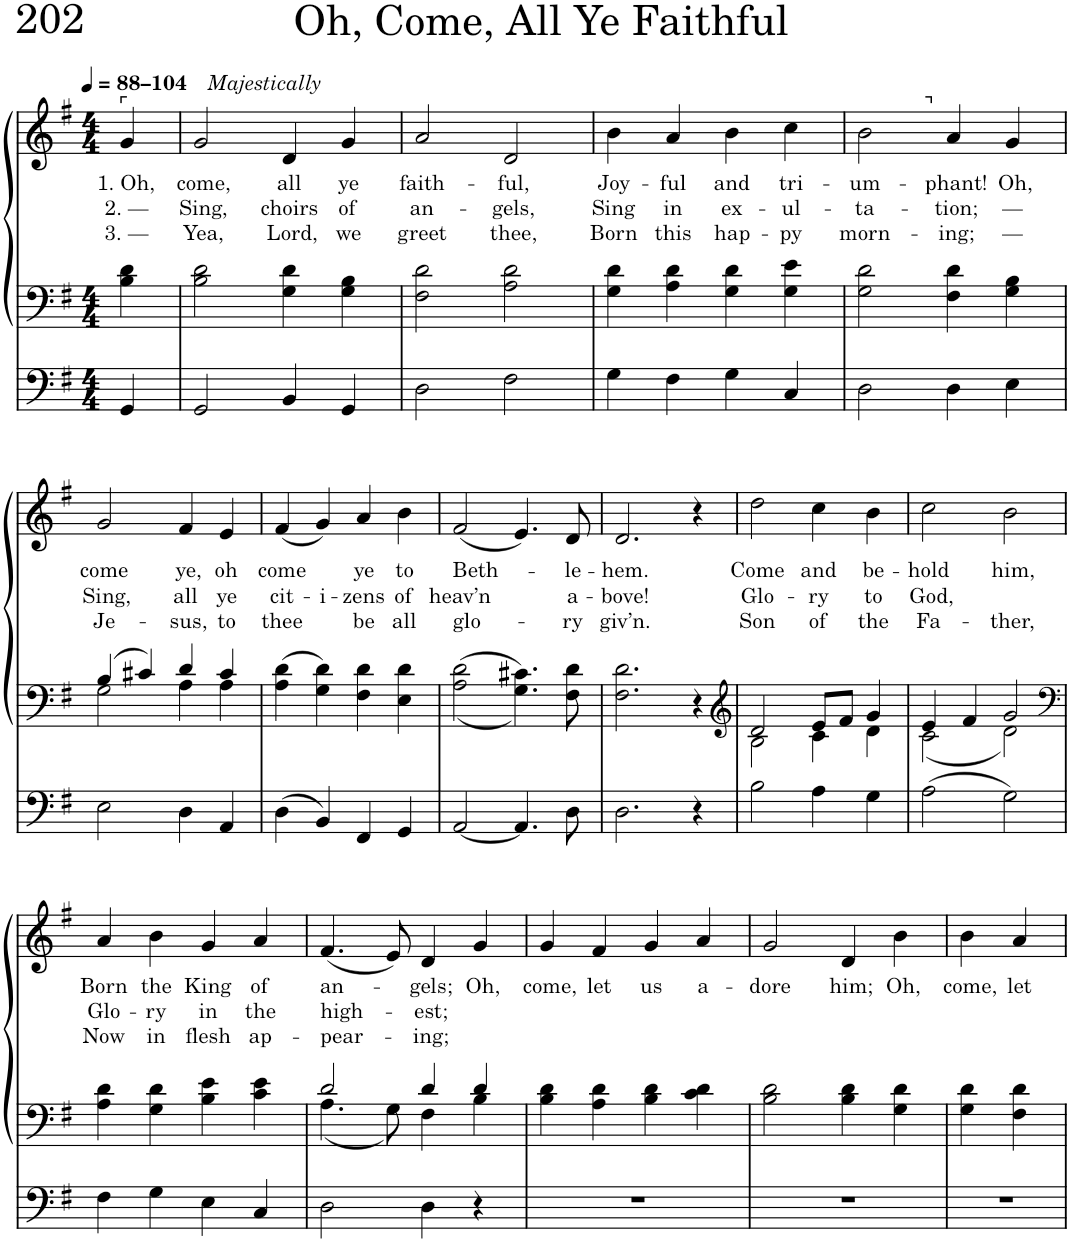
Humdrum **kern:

**kern	**kern	**kern	**text	**text	**text
*part1	*part1	*part1	*part1	*part1	*part1
*staff3	*staff2	*staff1	*staff1	*staff1	*staff1
*I"Organ	*	*	*	*	*
*I'Org.	*	*	*	*	*
*clefF4	*clefF4	*clefG2	*	*	*
*k[f#]	*k[f#]	*k[f#]	*	*	*
*M4/4	*M4/4	*M4/4	*	*	*
*MM88	*MM88	*MM88	*	*	*
=1	=1	=1	=1	=1	=1
!	!	!LO:TX:a:t=⌜	!	!	!
!	!	!LO:TX:a:B:t=–104	!	!	!
!	!	!	!LO:LY:b	!LO:LY:b	!LO:LY:b
4GG/	4B\ 4d\	4g/	1. Oh,	2. —	3. —
=2	=2	=2	=2	=2	=2
!	!	!	!LO:LY:b	!LO:LY:b	!LO:LY:b
*	*	*^	*	*	*
2GG/	2B\ 2d\	2g/	8ryy	come,	Sing,	Yea,
!	!	!	!LO:TX:a:i:t=Majestically	!	!	!
.	.	.	2..ryy	.	.	.
!	!	!	!	!LO:LY:b	!LO:LY:b	!LO:LY:b
4BB/	4G\ 4d\	4d/	.	all	choirs	Lord,
!	!	!	!	!LO:LY:b	!LO:LY:b	!LO:LY:b
4GG/	4G\ 4B\	4g/	.	ye	of	we
=3	=3	=3	=3	=3	=3	=3
!	!	!	!	!LO:LY:b	!LO:LY:b	!LO:LY:b
*	*	*v	*v	*	*	*
2D\	2F#\ 2d\	2a/	faith-	an-	greet
!	!	!	!LO:LY:b	!LO:LY:b	!LO:LY:b
2F#\	2A\ 2d\	2d/	-ful,	-gels,	thee,
=4	=4	=4	=4	=4	=4
!	!	!	!LO:LY:b	!LO:LY:b	!LO:LY:b
4G\	4G\ 4d\	4b\	Joy-	Sing	Born
!	!	!	!LO:LY:b	!LO:LY:b	!LO:LY:b
4F#\	4A\ 4d\	4a/	-ful	in	this
!	!	!	!LO:LY:b	!LO:LY:b	!LO:LY:b
4G\	4G\ 4d\	4b\	and	ex-	hap-
!	!	!	!LO:LY:b	!LO:LY:b	!LO:LY:b
4C/	4G\ 4e\	4cc\	tri-	-ul-	-py
=5	=5	=5	=5	=5	=5
!	!	!	!LO:LY:b	!LO:LY:b	!LO:LY:b
*	*	*^	*	*	*
2D\	2G\ 2d\	2b\	4.ryy	-um-	-ta-	morn-
!	!	!	!LO:TX:a:t=⌝	!	!	!
.	.	.	2ryy	.	.	.
!	!	!	!	!LO:LY:b	!LO:LY:b	!LO:LY:b
4D\	4F#\ 4d\	4a/	.	-phant!	-tion;	-ing;
!	!	!	!	!LO:LY:b	!LO:LY:b	!LO:LY:b
4E\	4G\ 4B\	4g/	.	Oh,	—	—
.	.	.	8ryy	.	.	.
!!LO:LB:g=z
=6	=6	=6	=6	=6	=6	=6
*	*^	*	*	*	*	*
!	!	!	!	!	!LO:LY:b	!LO:LY:b	!LO:LY:b
*	*	*	*v	*v	*	*	*
2E\	4B/	2G\	2g/	come	Sing,	Je-
.	4c#X/	.	.	.	.	.
!	!	!	!	!LO:LY:b	!LO:LY:b	!LO:LY:b
4D\	4d/	4A\	4f#/	ye,	all	-sus,
!	!	!	!	!LO:LY:b	!LO:LY:b	!LO:LY:b
4AA/	4c#/	4A\	4e/	oh	ye	to
=7	=7	=7	=7	=7	=7	=7
!	!	!	!	!LO:LY:b	!LO:LY:b	!LO:LY:b
*	*v	*v	*	*	*	*
4D\	4A\ 4d\	(4f#/	come	cit-	thee
!	!	!	!	!LO:LY:b	!
4BB/	4G\ 4d\	4g/)	.	-i-	.
!	!	!	!LO:LY:b	!LO:LY:b	!LO:LY:b
4FF#/	4F#\ 4d\	4a/	ye	-zens	be
!	!	!	!LO:LY:b	!LO:LY:b	!LO:LY:b
4GG/	4E\ 4d\	4b\	to	of	all
=8	=8	=8	=8	=8	=8
!	!	!	!LO:LY:b	!LO:LY:b	!LO:LY:b
[2AA/	2A\ 2d\	(2f#/	Beth-	heav’n	glo-
4.AA/]	4.G\ 4.c#X\	4.e/)	.	.	.
!	!	!	!LO:LY:b	!LO:LY:b	!LO:LY:b
8D\	8F#\ 8d\	8d/	-le-	a-	-ry
=9	=9	=9	=9	=9	=9
!	!	!	!LO:LY:b	!LO:LY:b	!LO:LY:b
2.D\	2.F#\ 2.d\	2.d/	-hem.	-bove!	giv’n.
4r	4r	4r	.	.	.
=10	=10	=10	=10	=10	=10
*	*clefG2	*	*	*	*
*	*^	*	*	*	*
!	!	!	!	!LO:LY:b	!LO:LY:b	!LO:LY:b
2B\	2d/	2B\	2dd\	Come	Glo-	Son
!	!	!	!	!LO:LY:b	!LO:LY:b	!LO:LY:b
4A\	8e/L	4c\	4cc\	and	-ry	of
.	8f#/J	.	.	.	.	.
!	!	!	!	!LO:LY:b	!LO:LY:b	!LO:LY:b
4G\	4g/	4d\	4b\	be-	to	the
=11	=11	=11	=11	=11	=11	=11
!	!	!	!	!LO:LY:b	!LO:LY:b	!LO:LY:b
2A\	4e/	2c\	2cc\	-hold	God,	Fa-
.	4f#/	.	.	.	.	.
!	!	!	!	!LO:LY:b	!	!LO:LY:b
2G\	2g/	2d\	2b\	him,	.	-ther,
*	*v	*v	*	*	*	*
!!LO:LB:g=z
=12	=12	=12	=12	=12	=12
*	*clefF4	*	*	*	*
*	*^	*	*	*	*
!	!	!	!	!LO:LY:b	!LO:LY:b	!LO:LY:b
*	*v	*v	*	*	*	*
4F#\	4A\ 4d\	4a/	Born	Glo-	Now
!	!	!	!LO:LY:b	!LO:LY:b	!LO:LY:b
4G\	4G\ 4d\	4b\	the	-ry	in
!	!	!	!LO:LY:b	!LO:LY:b	!LO:LY:b
4E\	4B\ 4e\	4g/	King	in	flesh
!	!	!	!LO:LY:b	!LO:LY:b	!LO:LY:b
4C/	4c\ 4e\	4a/	of	the	ap-
=13	=13	=13	=13	=13	=13
*	*^	*	*	*	*
!	!	!	!	!LO:LY:b	!LO:LY:b	!LO:LY:b
2D\	2d/	4.A\	(4.f#/	an-	high-	-pear-
.	.	8G\	8e/)	.	.	.
!	!	!	!	!LO:LY:b	!LO:LY:b	!LO:LY:b
4D\	4d/	4F#\	4d/	-gels;	-est;	-ing;
!	!	!	!	!LO:LY:b	!	!
4r	4d/	4B\	4g/	Oh,	.	.
=14	=14	=14	=14	=14	=14	=14
!	!	!	!	!LO:LY:b	!	!
*	*v	*v	*	*	*	*
1r	4B\ 4d\	4g/	come,	.	.
!	!	!	!LO:LY:b	!	!
.	4A\ 4d\	4f#/	let	.	.
!	!	!	!LO:LY:b	!	!
.	4B\ 4d\	4g/	us	.	.
!	!	!	!LO:LY:b	!	!
.	4c\ 4d\	4a/	a-	.	.
=15	=15	=15	=15	=15	=15
!	!	!	!LO:LY:b	!	!
1r	2B\ 2d\	2g/	-dore	.	.
!	!	!	!LO:LY:b	!	!
.	4B\ 4d\	4d/	him;	.	.
!	!	!	!LO:LY:b	!	!
.	4G\ 4d\	4b\	Oh,	.	.
=16	=16	=16	=16	=16	=16
!	!	!	!LO:LY:b	!	!
1r	4G\ 4d\	4b\	come,	.	.
!	!	!	!LO:LY:b	!	!
.	4F#\ 4d\	4a/	let	.	.
.	2ryy	2ryy	.	.	.
=	=	=	=	=	=
*-	*-	*-	*-	*-	*-
